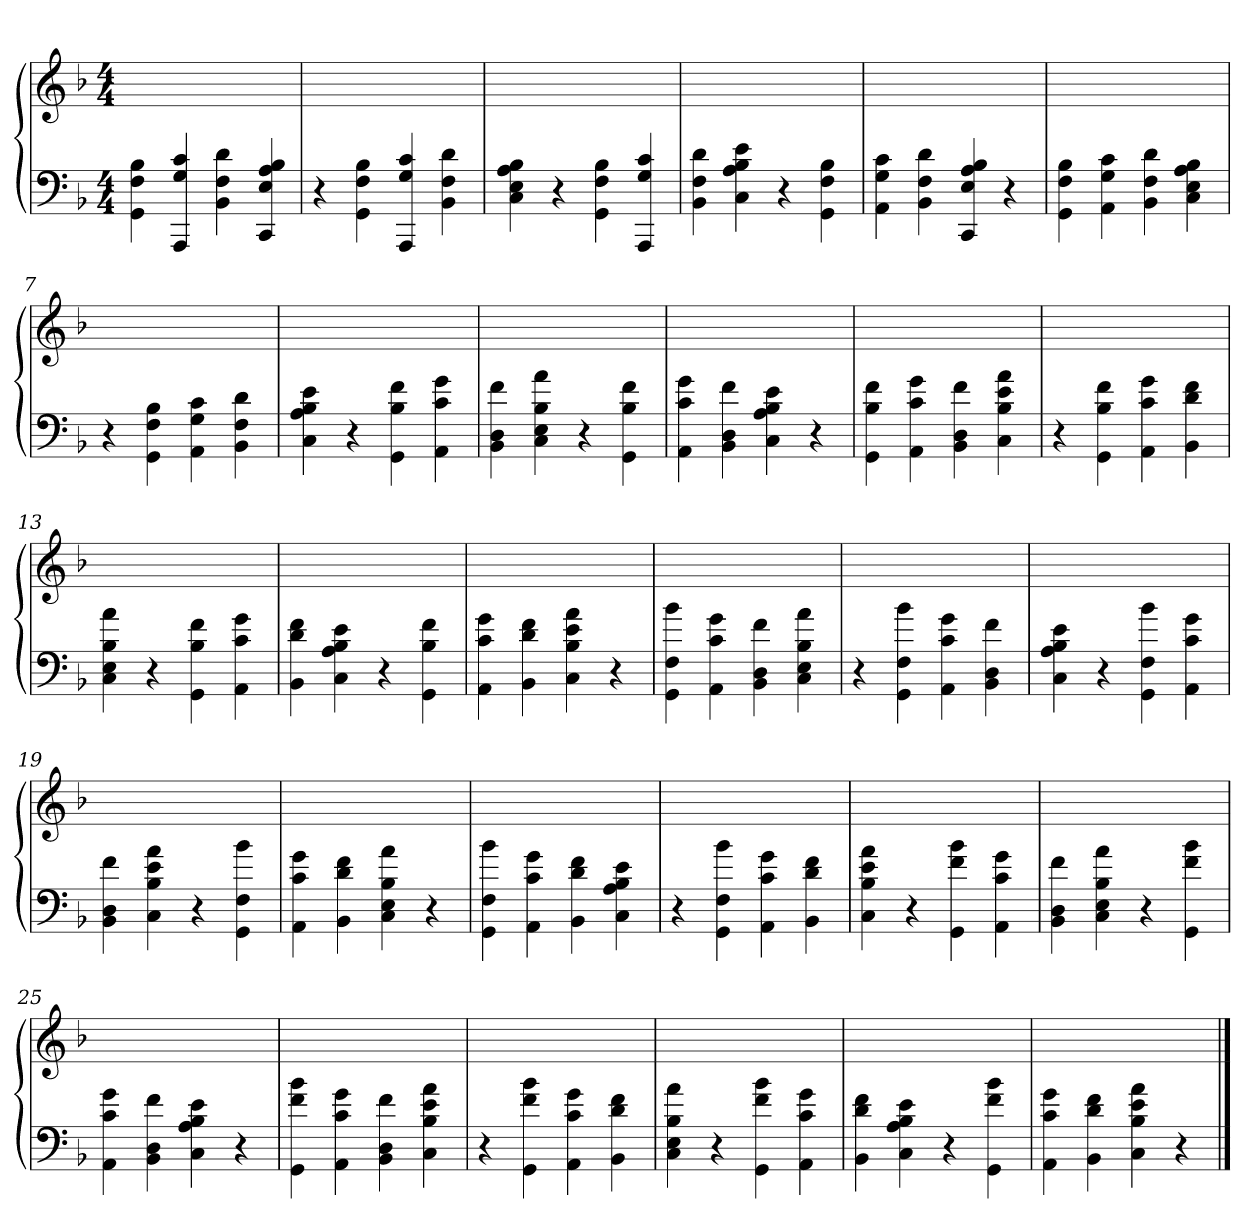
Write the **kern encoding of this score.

**kern	**kern
*part2	*part1
*staff2	*staff1
*clefF4	*clefG2
*k[b-]	*k[b-]
*F:	*F:
*M4/4	*M4/4
*MM60	*MM60
=1	=1
4GG 4F 4B-	1ryy
4AAA 4G 4c	.
4BB- 4F 4d	.
4CC 4E 4A 4B-	.
=2	=2
4r	1ryy
4GG 4F 4B-	.
4AAA 4G 4c	.
4BB- 4F 4d	.
=3	=3
4C 4E 4A 4B-	1ryy
4r	.
4GG 4F 4B-	.
4AAA 4G 4c	.
=4	=4
4BB- 4F 4d	1ryy
4C 4A 4B- 4e	.
4r	.
4GG 4F 4B-	.
=5	=5
4AA 4G 4c	1ryy
4BB- 4F 4d	.
4CC 4E 4A 4B-	.
4r	.
=6	=6
4GG 4F 4B-	1ryy
4AA 4G 4c	.
4BB- 4F 4d	.
4C 4E 4A 4B-	.
=7	=7
4r	1ryy
4GG 4F 4B-	.
4AA 4G 4c	.
4BB- 4F 4d	.
=8	=8
4C 4A 4B- 4e	1ryy
4r	.
4GG 4B- 4f	.
4AA 4c 4g	.
=9	=9
4BB- 4D 4f	1ryy
4C 4E 4B- 4a	.
4r	.
4GG 4B- 4f	.
=10	=10
4AA 4c 4g	1ryy
4BB- 4D 4f	.
4C 4A 4B- 4e	.
4r	.
=11	=11
4GG 4B- 4f	1ryy
4AA 4c 4g	.
4BB- 4D 4f	.
4C 4B- 4e 4a	.
=12	=12
4r	1ryy
4GG 4B- 4f	.
4AA 4c 4g	.
4BB- 4d 4f	.
=13	=13
4C 4E 4B- 4a	1ryy
4r	.
4GG 4B- 4f	.
4AA 4c 4g	.
=14	=14
4BB- 4d 4f	1ryy
4C 4A 4B- 4e	.
4r	.
4GG 4B- 4f	.
=15	=15
4AA 4c 4g	1ryy
4BB- 4d 4f	.
4C 4B- 4e 4a	.
4r	.
=16	=16
4GG 4F 4b-	1ryy
4AA 4c 4g	.
4BB- 4D 4f	.
4C 4E 4B- 4a	.
=17	=17
4r	1ryy
4GG 4F 4b-	.
4AA 4c 4g	.
4BB- 4D 4f	.
=18	=18
4C 4A 4B- 4e	1ryy
4r	.
4GG 4F 4b-	.
4AA 4c 4g	.
=19	=19
4BB- 4D 4f	1ryy
4C 4B- 4e 4a	.
4r	.
4GG 4F 4b-	.
=20	=20
4AA 4c 4g	1ryy
4BB- 4d 4f	.
4C 4E 4B- 4a	.
4r	.
=21	=21
4GG 4F 4b-	1ryy
4AA 4c 4g	.
4BB- 4d 4f	.
4C 4A 4B- 4e	.
=22	=22
4r	1ryy
4GG 4F 4b-	.
4AA 4c 4g	.
4BB- 4d 4f	.
=23	=23
4C 4B- 4e 4a	1ryy
4r	.
4GG 4f 4b-	.
4AA 4c 4g	.
=24	=24
4BB- 4D 4f	1ryy
4C 4E 4B- 4a	.
4r	.
4GG 4f 4b-	.
=25	=25
4AA 4c 4g	1ryy
4BB- 4D 4f	.
4C 4A 4B- 4e	.
4r	.
=26	=26
4GG 4f 4b-	1ryy
4AA 4c 4g	.
4BB- 4D 4f	.
4C 4B- 4e 4a	.
=27	=27
4r	1ryy
4GG 4f 4b-	.
4AA 4c 4g	.
4BB- 4d 4f	.
=28	=28
4C 4E 4B- 4a	1ryy
4r	.
4GG 4f 4b-	.
4AA 4c 4g	.
=29	=29
4BB- 4d 4f	1ryy
4C 4A 4B- 4e	.
4r	.
4GG 4f 4b-	.
=30	=30
4AA 4c 4g	1ryy
4BB- 4d 4f	.
4C 4B- 4e 4a	.
4r	.
==	==
*-	*-
